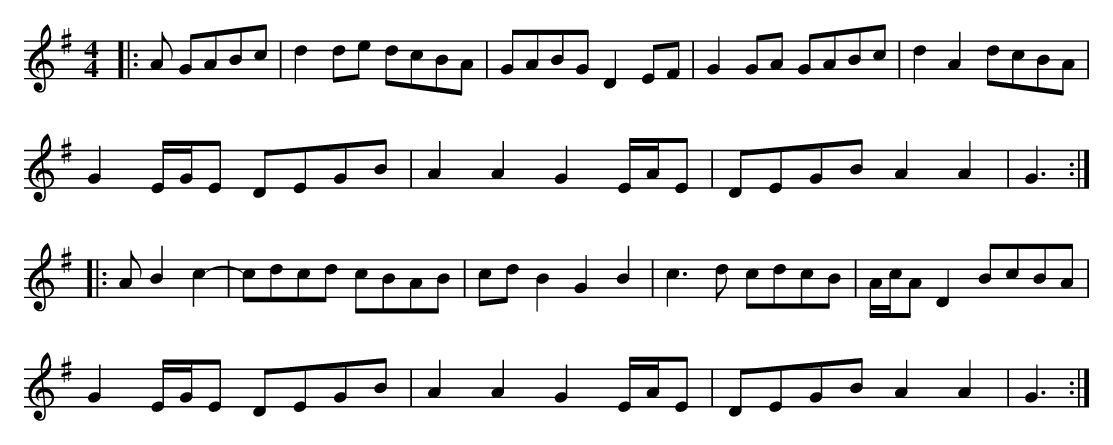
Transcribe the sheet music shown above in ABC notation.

X:1
M:4/4
K:G
|:A GABc| d2de dcBA| GABG D2EF|G2GA GABc|d2A2 dcBA|
G2E/G/E DEGB| A2A2 G2E/A/E|DEGB A2A2| G3:|
|:A B2c2-|cdcd cBAB|cd B2 G2B2| c3d cdcB| A/c/AD2 BcBA|
G2E/G/E DEGB| A2A2 G2E/A/E|DEGB A2A2| G3:|
